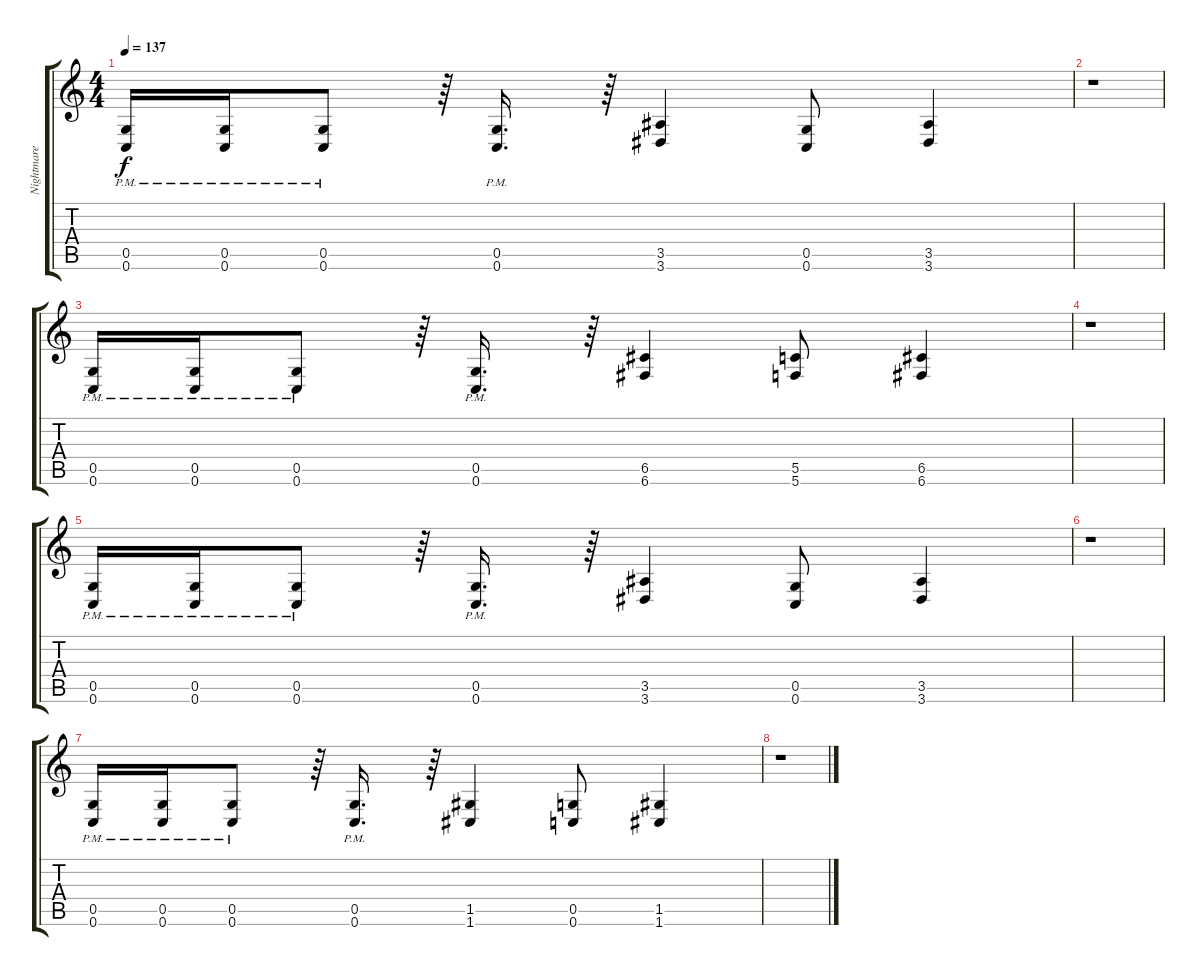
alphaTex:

\track ("Nightmare Industries Guitar" "Nightmare ") {instrument distortionguitar}
\staff {score tabs}
\tuning (D4 A3 F3 C3 G2 C2) {hide}
\ts (4 4)
\tempo 137
\clef g2
\ks c
(0.5{pm} 0.6{pm}).16{dy f} (0.5{pm} 0.6{pm}).16 (0.5{pm} 0.6{pm}).8 r.64 (0.5{pm} 0.6{pm}).16{d} r.64 (3.5 3.6).4 (0.5 0.6).8 (3.5 3.6).4 |
r.1 |
(0.5{pm} 0.6{pm}).16 (0.5{pm} 0.6{pm}).16 (0.5{pm} 0.6{pm}).8 r.64 (0.5{pm} 0.6{pm}).16{d} r.64 (6.5 6.6).4 (5.5 5.6).8 (6.5 6.6).4 |
r.1 |
(0.5{pm} 0.6{pm}).16 (0.5{pm} 0.6{pm}).16 (0.5{pm} 0.6{pm}).8 r.64 (0.5{pm} 0.6{pm}).16{d} r.64 (3.5 3.6).4 (0.5 0.6).8 (3.5 3.6).4 |
r.1 |
(0.5{pm} 0.6{pm}).16 (0.5{pm} 0.6{pm}).16 (0.5{pm} 0.6{pm}).8 r.64 (0.5{pm} 0.6{pm}).16{d} r.64 (1.5 1.6).4 (0.5 0.6).8 (1.5 1.6).4 |
r.1
